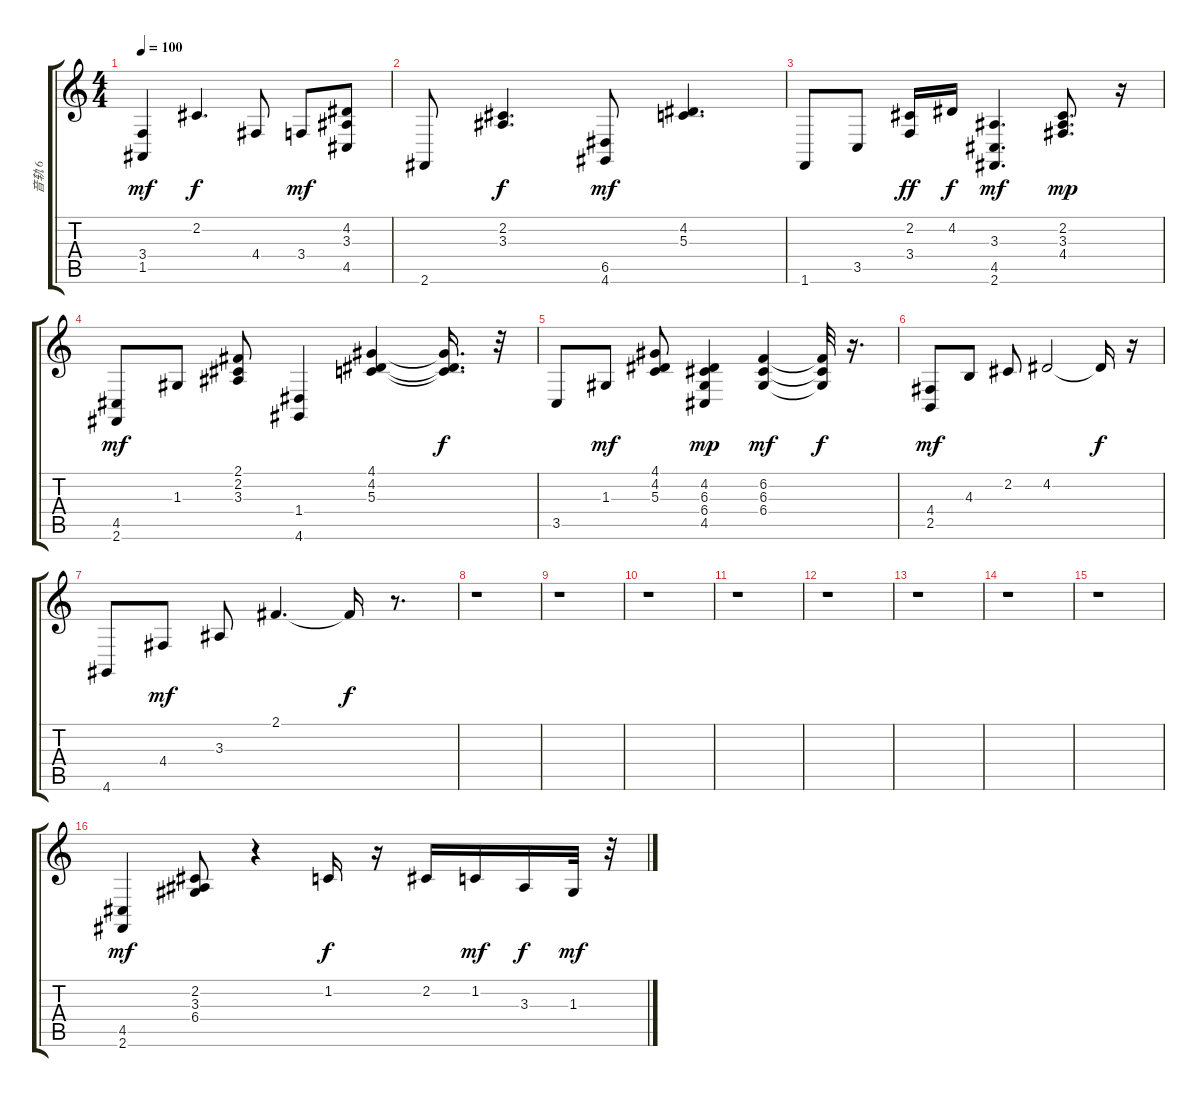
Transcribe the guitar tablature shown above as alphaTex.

\track ("音轨 6" "音轨 6") {instrument electricpiano2}
\staff {score tabs}
\tuning (E4 B3 G3 D3 A2 E2) {hide}
\ts (4 4)
\tempo 100
\clef g2
\ks c
(3.4 1.5).4{dy mf} 2.2.4{d dy f} 4.4.8 3.4.8{dy mf} (4.2 3.3 4.5).8 |
2.6.8 (2.2 3.3).4{d dy f} (6.5 4.6).8{dy mf} (4.2 5.3).4{d} |
1.6.8 3.5.8 (2.2 3.4).16{dy ff} 4.2.16{dy f} (3.3 4.5 2.6).4{d dy mf} (2.2 3.3 4.4).8{d dy mp} r.16 |
(4.5 2.6).8{dy mf} 1.3.8 (2.1 2.2 3.3).8 (1.4 4.6).4 (4.1 4.2 5.3).4 (4.1{t} 4.2{t} 5.3{t}).16{d dy f} r.32 |
3.5.8 1.3.8{dy mf} (4.1 4.2 5.3).8 (4.2 6.3 6.4 4.5).4{dy mp} (6.2 6.3 6.4).4{dy mf} (6.2{t} 6.3{t} 6.4{t}).32{dy f} r.16{d} |
(4.4 2.5).8{dy mf} 4.3.8 2.2.8 4.2.2 4.2{t}.16{dy f} r.16 |
4.6.8 4.4.8{dy mf} 3.3.8 2.1.4{d} 2.1{t}.16{dy f} r.8{d} |
r.1 |
r.1 |
r.1 |
r.1 |
r.1 |
r.1 |
r.1 |
r.1 |
(4.5 2.6).4{dy mf} (2.2 3.3 6.4).8 r.4 1.2.16{dy f} r.16 2.2.16 1.2.16{dy mf} 3.3.16{dy f} 1.3.32{dy mf} r.32
